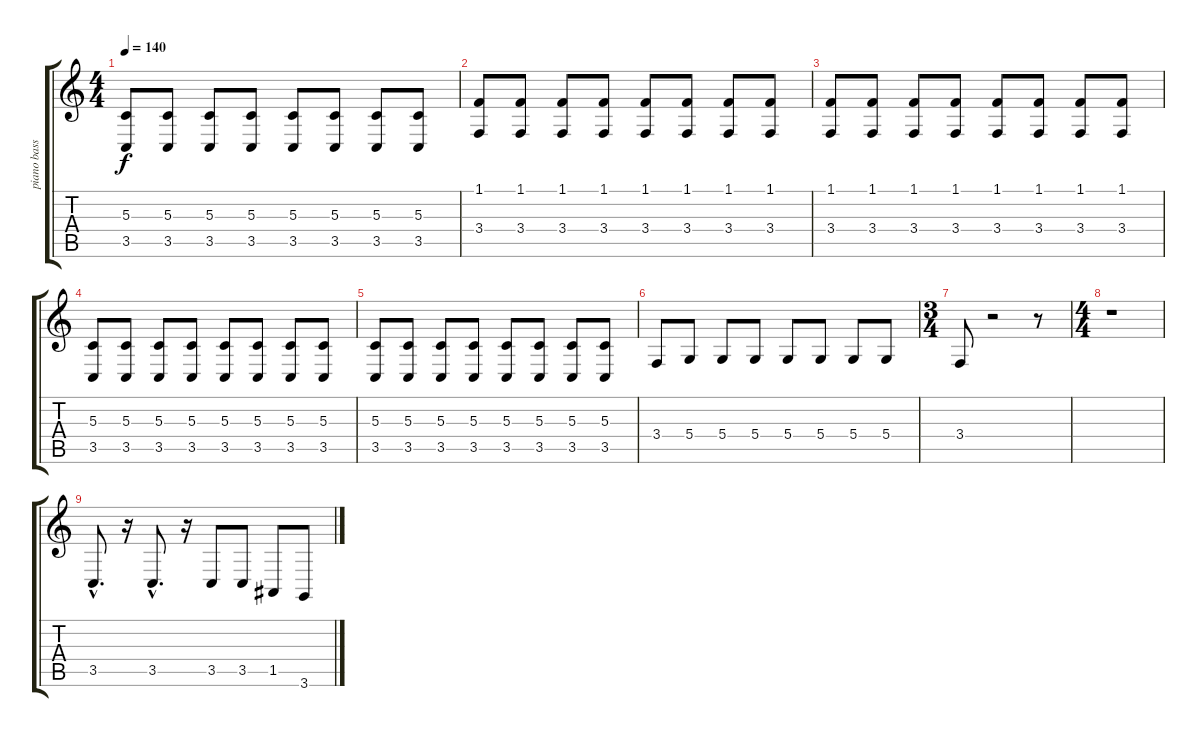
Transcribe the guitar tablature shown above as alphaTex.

\track ("piano bass" "piano bass") {instrument acousticgrandpiano}
\staff {score tabs}
\tuning (E4 B3 G3 D3 A2 E2) {hide}
\ts (4 4)
\tempo 140
\clef g2
\ks c
(5.3 3.5).8{dy f} (5.3 3.5).8 (5.3 3.5).8 (5.3 3.5).8 (5.3 3.5).8 (5.3 3.5).8 (5.3 3.5).8 (5.3 3.5).8 |
(1.1 3.4).8 (1.1 3.4).8 (1.1 3.4).8 (1.1 3.4).8 (1.1 3.4).8 (1.1 3.4).8 (1.1 3.4).8 (1.1 3.4).8 |
(1.1 3.4).8 (1.1 3.4).8 (1.1 3.4).8 (1.1 3.4).8 (1.1 3.4).8 (1.1 3.4).8 (1.1 3.4).8 (1.1 3.4).8 |
(5.3 3.5).8 (5.3 3.5).8 (5.3 3.5).8 (5.3 3.5).8 (5.3 3.5).8 (5.3 3.5).8 (5.3 3.5).8 (5.3 3.5).8 |
(5.3 3.5).8 (5.3 3.5).8 (5.3 3.5).8 (5.3 3.5).8 (5.3 3.5).8 (5.3 3.5).8 (5.3 3.5).8 (5.3 3.5).8 |
3.4.8 5.4.8 5.4.8 5.4.8 5.4.8 5.4.8 5.4.8 5.4.8 |
\ts (3 4)
3.4.8 r.2 r.8 |
\ts (4 4)
r.1 |
3.5{hac}.8{d} r.16 3.5{hac}.8{d} r.16 3.5.8 3.5.8 1.5.8 3.6.8
